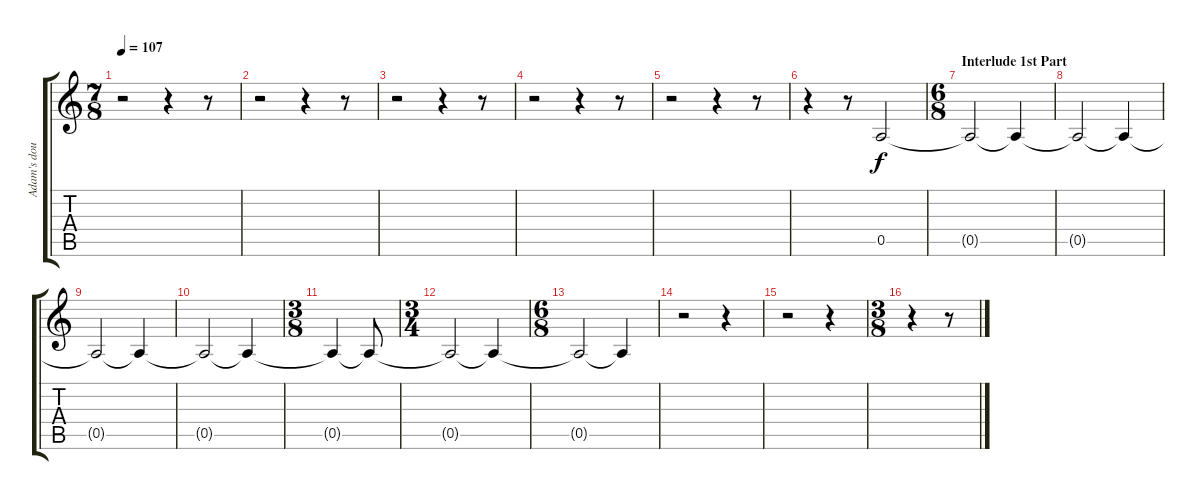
\track ("Adam's double" "Adam's dou") {instrument distortionguitar}
\staff {score tabs}
\tuning (E4 B3 G3 D3 A2 E2) {hide}
\ts (7 8)
\tempo 107
\clef g2
\ks c
r.2{dy f} r.4 r.8 |
r.2 r.4 r.8 |
r.2 r.4 r.8 |
r.2 r.4 r.8 |
r.2 r.4 r.8 |
r.4 r.8 0.5.2 |
\ts (6 8)
\section ("" "Interlude 1st Part")
0.5{t}.2 0.5{t}.4 |
0.5{t}.2 0.5{t}.4 |
0.5{t}.2 0.5{t}.4 |
0.5{t}.2 0.5{t}.4 |
\ts (3 8)
0.5{t}.4 0.5{t}.8 |
\ts (3 4)
0.5{t}.2 0.5{t}.4 |
\ts (6 8)
0.5{t}.2 0.5{t}.4 |
r.2 r.4 |
r.2 r.4 |
\ts (3 8)
r.4 r.8
